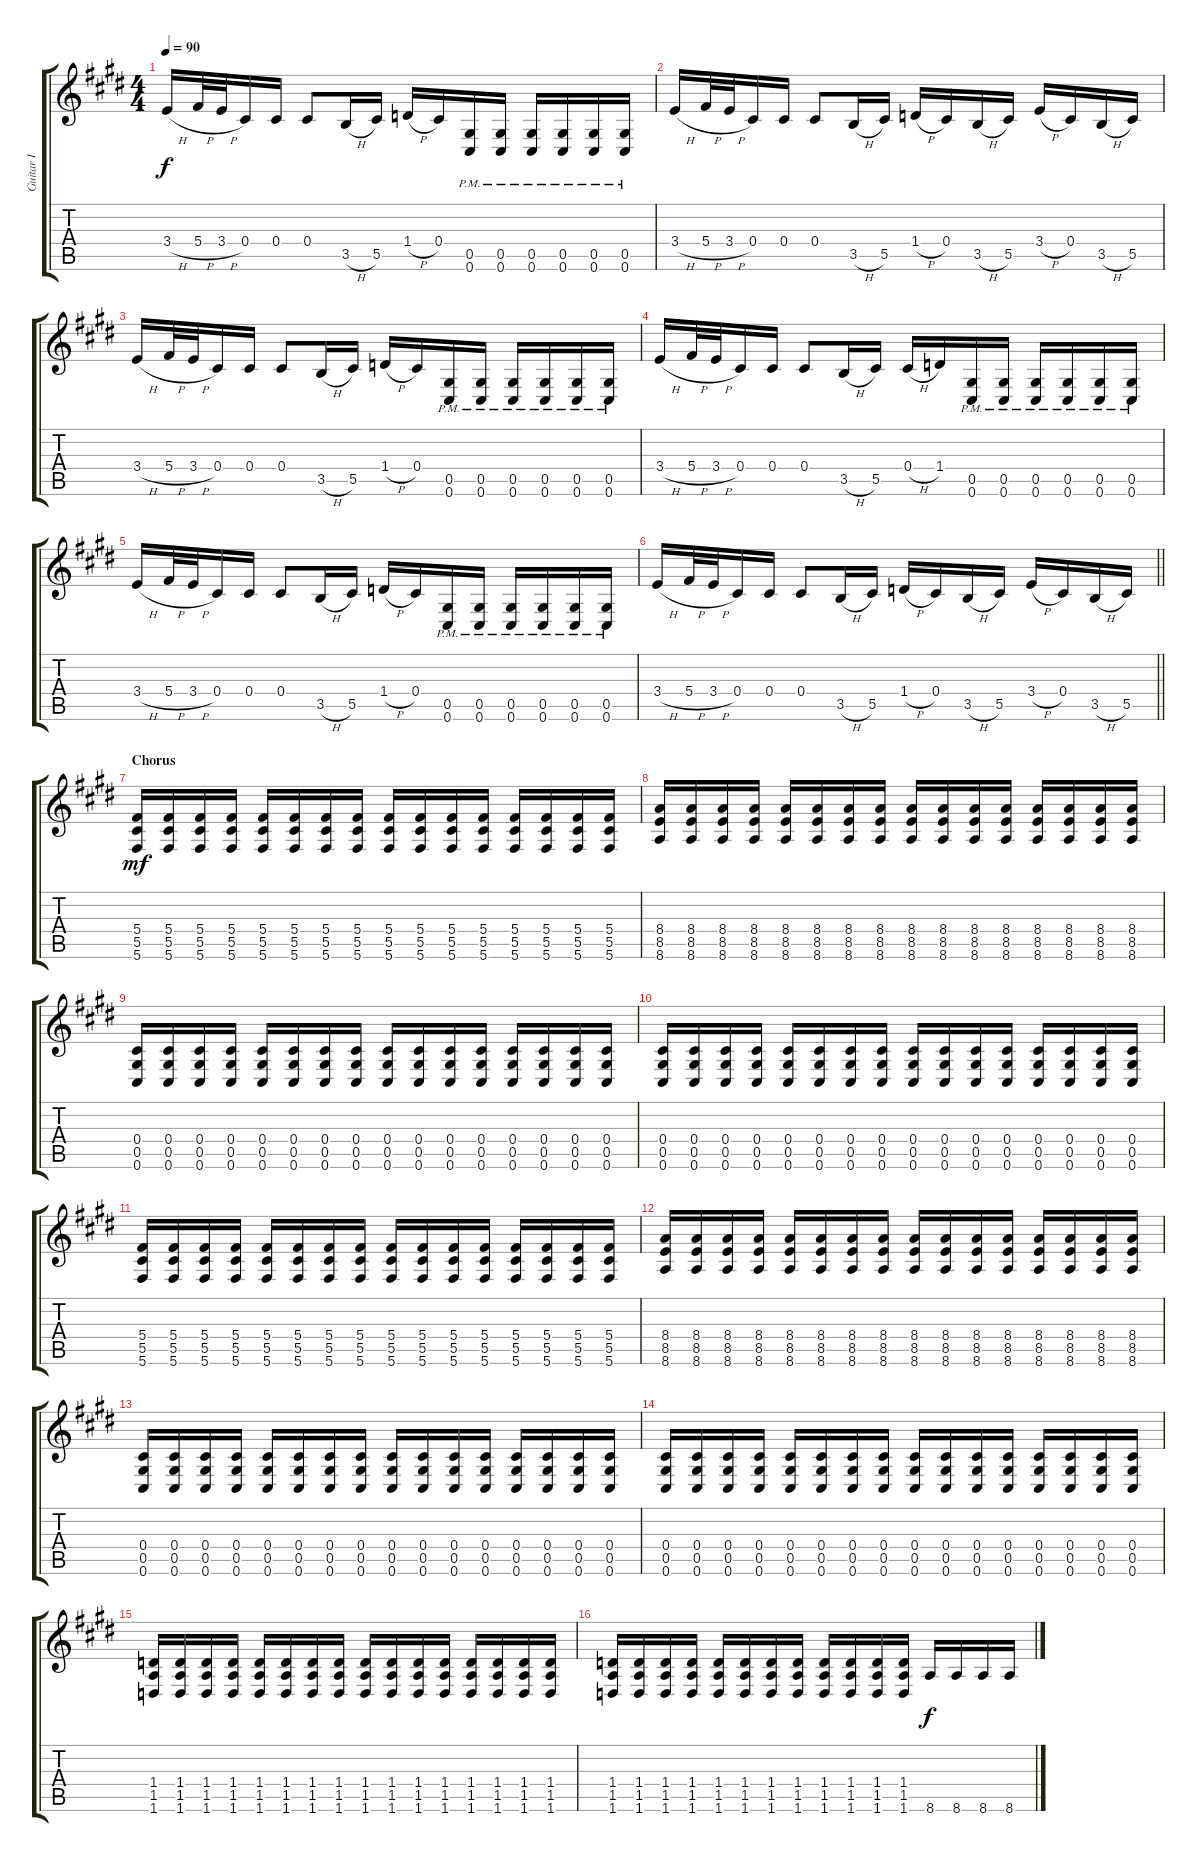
\track ("Guitar I" "Guitar I") {instrument distortionguitar}
\staff {score tabs}
\tuning (Eb4 Bb3 Gb3 Db3 Ab2 Db2) {hide}
\ts (4 4)
\tempo 90
\clef g2
\ks c#minor
3.4{h}.16{dy f} 5.4{h}.32 3.4{h}.32 0.4.16 0.4.16 0.4.8 3.5{h}.16 5.5.16 1.4{h}.16 0.4.16 (0.5{pm} 0.6{pm}).16 (0.5{pm} 0.6{pm}).16 (0.5{pm} 0.6{pm}).16 (0.5{pm} 0.6{pm}).16 (0.5{pm} 0.6{pm}).16 (0.5{pm} 0.6{pm}).16 |
3.4{h}.16 5.4{h}.32 3.4{h}.32 0.4.16 0.4.16 0.4.8 3.5{h}.16 5.5.16 1.4{h}.16 0.4.16 3.5{h}.16 5.5.16 3.4{h}.16 0.4.16 3.5{h}.16 5.5.16 |
3.4{h}.16 5.4{h}.32 3.4{h}.32 0.4.16 0.4.16 0.4.8 3.5{h}.16 5.5.16 1.4{h}.16 0.4.16 (0.5{pm} 0.6{pm}).16 (0.5{pm} 0.6{pm}).16 (0.5{pm} 0.6{pm}).16 (0.5{pm} 0.6{pm}).16 (0.5{pm} 0.6{pm}).16 (0.5{pm} 0.6{pm}).16 |
3.4{h}.16 5.4{h}.32 3.4{h}.32 0.4.16 0.4.16 0.4.8 3.5{h}.16 5.5.16 0.4{h}.16 1.4.16 (0.5{pm} 0.6{pm}).16 (0.5{pm} 0.6{pm}).16 (0.5{pm} 0.6{pm}).16 (0.5{pm} 0.6{pm}).16 (0.5{pm} 0.6{pm}).16 (0.5{pm} 0.6{pm}).16 |
3.4{h}.16 5.4{h}.32 3.4{h}.32 0.4.16 0.4.16 0.4.8 3.5{h}.16 5.5.16 1.4{h}.16 0.4.16 (0.5{pm} 0.6{pm}).16 (0.5{pm} 0.6{pm}).16 (0.5{pm} 0.6{pm}).16 (0.5{pm} 0.6{pm}).16 (0.5{pm} 0.6{pm}).16 (0.5{pm} 0.6{pm}).16 |
\barLineRight lightlight
3.4{h}.16 5.4{h}.32 3.4{h}.32 0.4.16 0.4.16 0.4.8 3.5{h}.16 5.5.16 1.4{h}.16 0.4.16 3.5{h}.16 5.5.16 3.4{h}.16 0.4.16 3.5{h}.16 5.5.16 |
\section ("" "Chorus")
(5.4 5.5 5.6).16{dy mf volume 13 balance 5} (5.4 5.5 5.6).16 (5.4 5.5 5.6).16 (5.4 5.5 5.6).16 (5.4 5.5 5.6).16 (5.4 5.5 5.6).16 (5.4 5.5 5.6).16 (5.4 5.5 5.6).16 (5.4 5.5 5.6).16 (5.4 5.5 5.6).16 (5.4 5.5 5.6).16 (5.4 5.5 5.6).16 (5.4 5.5 5.6).16 (5.4 5.5 5.6).16 (5.4 5.5 5.6).16 (5.4 5.5 5.6).16 |
(8.4 8.5 8.6).16 (8.4 8.5 8.6).16 (8.4 8.5 8.6).16 (8.4 8.5 8.6).16 (8.4 8.5 8.6).16 (8.4 8.5 8.6).16 (8.4 8.5 8.6).16 (8.4 8.5 8.6).16 (8.4 8.5 8.6).16 (8.4 8.5 8.6).16 (8.4 8.5 8.6).16 (8.4 8.5 8.6).16 (8.4 8.5 8.6).16 (8.4 8.5 8.6).16 (8.4 8.5 8.6).16 (8.4 8.5 8.6).16 |
(0.4 0.5 0.6).16 (0.4 0.5 0.6).16 (0.4 0.5 0.6).16 (0.4 0.5 0.6).16 (0.4 0.5 0.6).16 (0.4 0.5 0.6).16 (0.4 0.5 0.6).16 (0.4 0.5 0.6).16 (0.4 0.5 0.6).16 (0.4 0.5 0.6).16 (0.4 0.5 0.6).16 (0.4 0.5 0.6).16 (0.4 0.5 0.6).16 (0.4 0.5 0.6).16 (0.4 0.5 0.6).16 (0.4 0.5 0.6).16 |
(0.4 0.5 0.6).16 (0.4 0.5 0.6).16 (0.4 0.5 0.6).16 (0.4 0.5 0.6).16 (0.4 0.5 0.6).16 (0.4 0.5 0.6).16 (0.4 0.5 0.6).16 (0.4 0.5 0.6).16 (0.4 0.5 0.6).16 (0.4 0.5 0.6).16 (0.4 0.5 0.6).16 (0.4 0.5 0.6).16 (0.4 0.5 0.6).16 (0.4 0.5 0.6).16 (0.4 0.5 0.6).16 (0.4 0.5 0.6).16 |
(5.4 5.5 5.6).16 (5.4 5.5 5.6).16 (5.4 5.5 5.6).16 (5.4 5.5 5.6).16 (5.4 5.5 5.6).16 (5.4 5.5 5.6).16 (5.4 5.5 5.6).16 (5.4 5.5 5.6).16 (5.4 5.5 5.6).16 (5.4 5.5 5.6).16 (5.4 5.5 5.6).16 (5.4 5.5 5.6).16 (5.4 5.5 5.6).16 (5.4 5.5 5.6).16 (5.4 5.5 5.6).16 (5.4 5.5 5.6).16 |
(8.4 8.5 8.6).16 (8.4 8.5 8.6).16 (8.4 8.5 8.6).16 (8.4 8.5 8.6).16 (8.4 8.5 8.6).16 (8.4 8.5 8.6).16 (8.4 8.5 8.6).16 (8.4 8.5 8.6).16 (8.4 8.5 8.6).16 (8.4 8.5 8.6).16 (8.4 8.5 8.6).16 (8.4 8.5 8.6).16 (8.4 8.5 8.6).16 (8.4 8.5 8.6).16 (8.4 8.5 8.6).16 (8.4 8.5 8.6).16 |
(0.4 0.5 0.6).16 (0.4 0.5 0.6).16 (0.4 0.5 0.6).16 (0.4 0.5 0.6).16 (0.4 0.5 0.6).16 (0.4 0.5 0.6).16 (0.4 0.5 0.6).16 (0.4 0.5 0.6).16 (0.4 0.5 0.6).16 (0.4 0.5 0.6).16 (0.4 0.5 0.6).16 (0.4 0.5 0.6).16 (0.4 0.5 0.6).16 (0.4 0.5 0.6).16 (0.4 0.5 0.6).16 (0.4 0.5 0.6).16 |
(0.4 0.5 0.6).16 (0.4 0.5 0.6).16 (0.4 0.5 0.6).16 (0.4 0.5 0.6).16 (0.4 0.5 0.6).16 (0.4 0.5 0.6).16 (0.4 0.5 0.6).16 (0.4 0.5 0.6).16 (0.4 0.5 0.6).16 (0.4 0.5 0.6).16 (0.4 0.5 0.6).16 (0.4 0.5 0.6).16 (0.4 0.5 0.6).16 (0.4 0.5 0.6).16 (0.4 0.5 0.6).16 (0.4 0.5 0.6).16 |
(1.4 1.5 1.6).16 (1.4 1.5 1.6).16 (1.4 1.5 1.6).16 (1.4 1.5 1.6).16 (1.4 1.5 1.6).16 (1.4 1.5 1.6).16 (1.4 1.5 1.6).16 (1.4 1.5 1.6).16 (1.4 1.5 1.6).16 (1.4 1.5 1.6).16 (1.4 1.5 1.6).16 (1.4 1.5 1.6).16 (1.4 1.5 1.6).16 (1.4 1.5 1.6).16 (1.4 1.5 1.6).16 (1.4 1.5 1.6).16 |
(1.4 1.5 1.6).16 (1.4 1.5 1.6).16 (1.4 1.5 1.6).16 (1.4 1.5 1.6).16 (1.4 1.5 1.6).16 (1.4 1.5 1.6).16 (1.4 1.5 1.6).16 (1.4 1.5 1.6).16 (1.4 1.5 1.6).16 (1.4 1.5 1.6).16 (1.4 1.5 1.6).16 (1.4 1.5 1.6).16 8.6.16{dy f} 8.6.16 8.6.16 8.6.16
